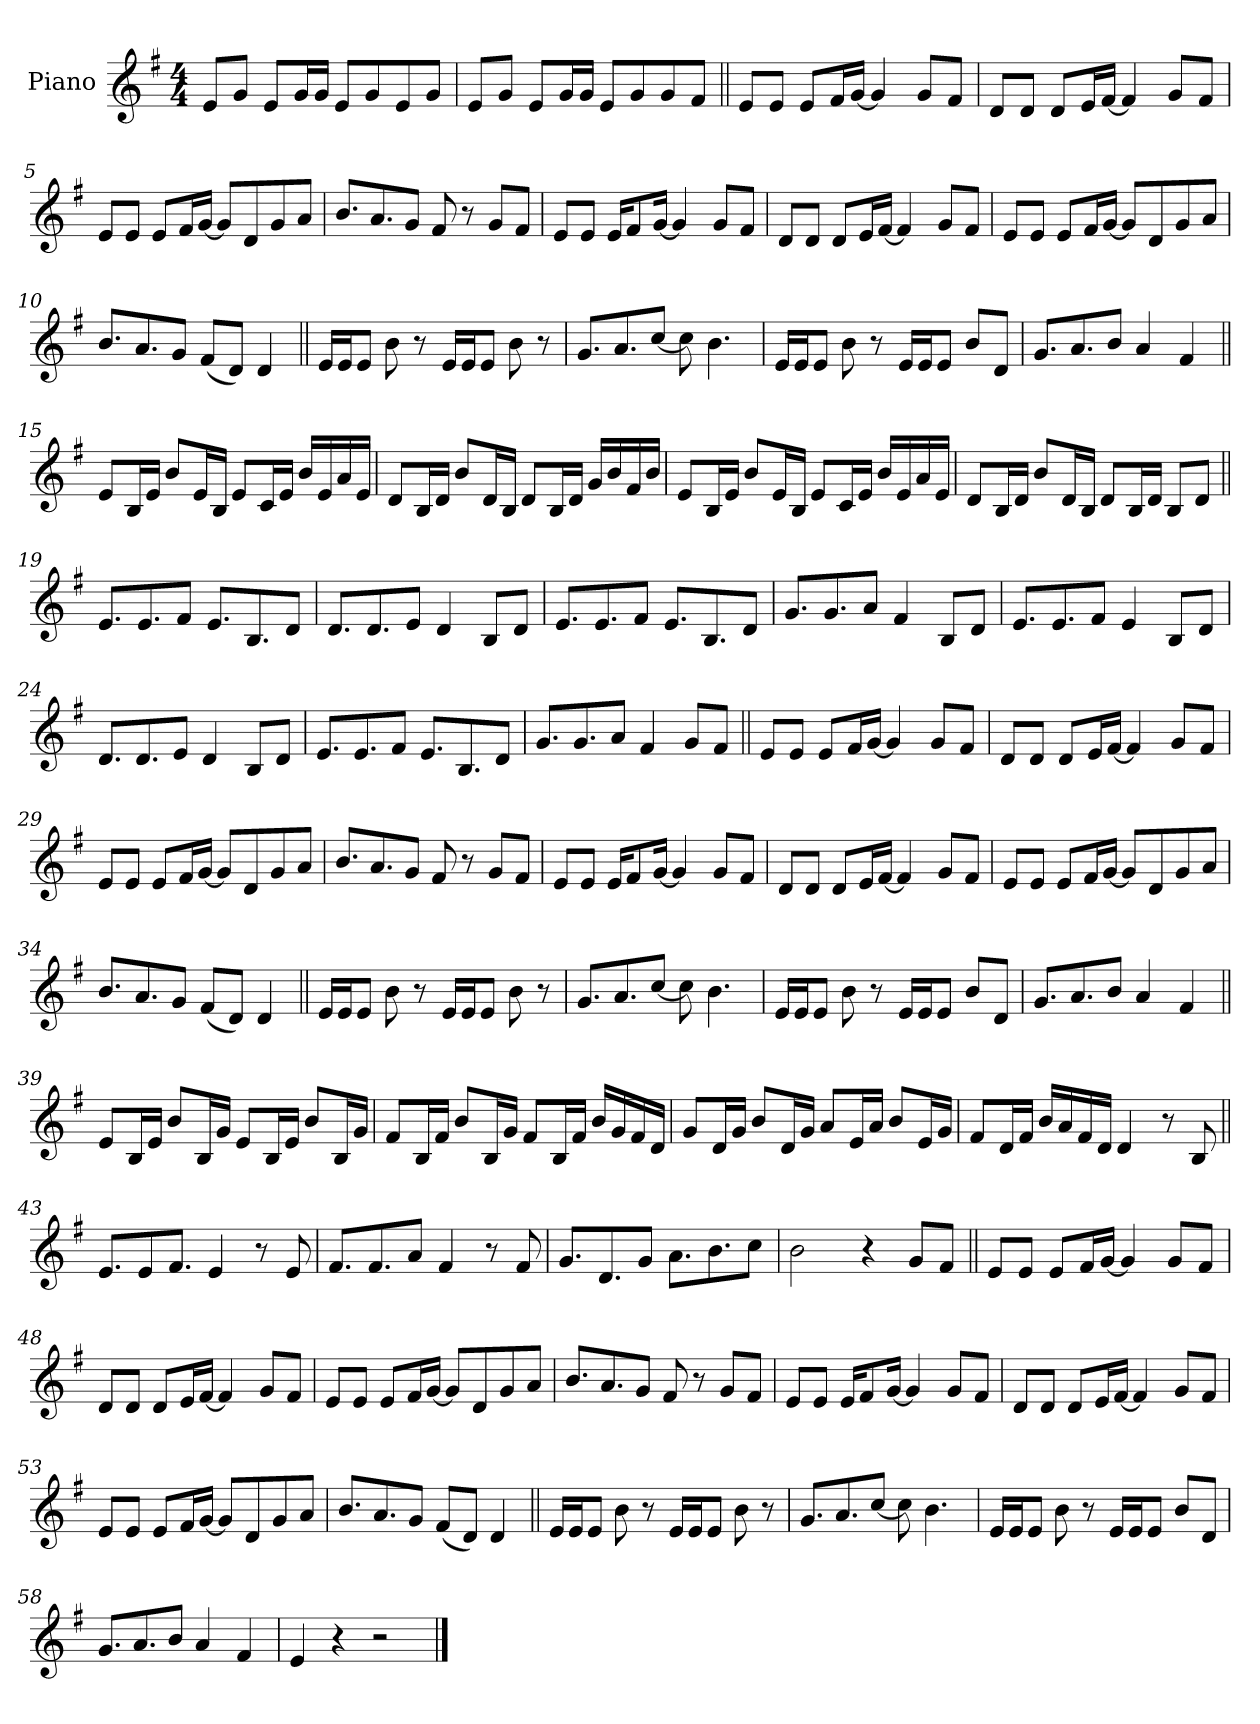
**kern
*part1
*staff1
*I"Piano
*I'Pno.
*clefG2
*k[f#]
*M4/4
*MM84
=1
8e!L
8g!J
8e!L
16g!L
16g!JJ
8e!L
8g!
8e!
8g!J
=2
8e!L
8g!J
8e!L
16g!L
16g!JJ
8e!L
8g!
8g
8f#J
=3||
8eL
8eJ
8eL
16f#L
[16gJJ
4g]
8gL
8f#J
=4
8dL
8dJ
8dL
16eL
[16f#JJ
4f#]
8gL
8f#J
=5
8eL
8eJ
8eL
16f#L
[16gJJ
8gL]
8d
8g
8aJ
=6
8.bL
8.a
8gJ
8f#
8r
8gL
8f#J
=7
8eL
8eJ
16eKL
8f#
[16gJk
4g]
8gL
8f#J
=8
8dL
8dJ
8dL
16eL
[16f#JJ
4f#]
8gL
8f#J
=9
8eL
8eJ
8eL
16f#L
[16gJJ
8gL]
8d
8g
8aJ
=10
8.bL
8.a
8gJ
(8f#L
8dJ)
4d
=11||
16eLL
16e!J
8e!J
8b
8r
16e!LL
16e!J
8e!J
8b
8r
=12
8.gL
8.a
[8ccJ
8cc]
4.b
=13
16e!LL
16e!J
8e!J
8b
8r
16e!LL
16e!J
8e!J
8bL
8dJ
=14
8.gL
8.a
8bJ
4a
4f#
=15||
8eL
16B!L
16e!JJ
8b!L
16e!L
16B!JJ
8e!L
16c!L
16e!JJ
16b!LL
16e!
16a!
16e!JJ
=16
8d!L
16B!L
16d!JJ
8b!L
16d!L
16B!JJ
8d!L
16B!L
16d!JJ
16g!LL
16b!
16f#!
16b!JJ
=17
8e!L
16B!L
16e!JJ
8b!L
16e!L
16B!JJ
8e!L
16c!L
16e!JJ
16b!LL
16e!
16a!
16e!JJ
=18
8d!L
16B!L
16d!JJ
8b!L
16d!L
16B!JJ
8d!L
16B!L
16d!JJ
8BL
8dJ
=19||
8.eL
8.e
8f#J
8.eL
8.B
8dJ
=20
8.dL
8.d
8eJ
4d
8BL
8dJ
=21
8.eL
8.e
8f#J
8.eL
8.B
8dJ
=22
8.gL
8.g
8aJ
4f#
8BL
8dJ
=23
8.eL
8.e
8f#J
4e
8BL
8dJ
=24
8.dL
8.d
8eJ
4d
8BL
8dJ
=25
8.eL
8.e
8f#J
8.eL
8.B
8dJ
=26
8.gL
8.g
8aJ
4f#
8gL
8f#J
=27||
8eL
8eJ
8eL
16f#L
[16gJJ
4g]
8gL
8f#J
=28
8dL
8dJ
8dL
16eL
[16f#JJ
4f#]
8gL
8f#J
=29
8eL
8eJ
8eL
16f#L
[16gJJ
8gL]
8d
8g
8aJ
=30
8.bL
8.a
8gJ
8f#
8r
8gL
8f#J
=31
8eL
8eJ
16eKL
8f#
[16gJk
4g]
8gL
8f#J
=32
8dL
8dJ
8dL
16eL
[16f#JJ
4f#]
8gL
8f#J
=33
8eL
8eJ
8eL
16f#L
[16gJJ
8gL]
8d
8g
8aJ
=34
8.bL
8.a
8gJ
(8f#L
8dJ)
4d
=35||
16eLL
16e!J
8e!J
8b
8r
16e!LL
16e!J
8e!J
8b
8r
=36
8.gL
8.a
[8ccJ
8cc]
4.b
=37
16e!LL
16e!J
8e!J
8b
8r
16e!LL
16e!J
8e!J
8bL
8dJ
=38
8.gL
8.a
8bJ
4a
4f#
=39||
8eL
16B!L
16e!JJ
8b!L
16B!L
16g!JJ
8e!L
16B!L
16e!JJ
8b!L
16B!L
16g!JJ
=40
8f#!L
16B!L
16f#!JJ
8b!L
16B!L
16g!JJ
8f#!L
16B!L
16f#!JJ
16b!LL
16g!
16f#!
16d!JJ
=41
8g!L
16d!L
16g!JJ
8b!L
16d!L
16g!JJ
8a!L
16e!L
16a!JJ
8b!L
16e!L
16g!JJ
=42
8f#!L
16d!L
16f#!JJ
16b!LL
16a!
16f#!
16d!JJ
4d!
8r
8B
=43||
8.eL
8e
8.f#J
4e
8r
8e
=44
8.f#L
8.f#
8aJ
4f#
8r
8f#
=45
8.gL
8.d
8gJ
8.aL
8.b
8ccJ
=46
2b
4r
8gL
8f#J
=47||
8eL
8eJ
8eL
16f#L
[16gJJ
4g]
8gL
8f#J
=48
8dL
8dJ
8dL
16eL
[16f#JJ
4f#]
8gL
8f#J
=49
8eL
8eJ
8eL
16f#L
[16gJJ
8gL]
8d
8g
8aJ
=50
8.bL
8.a
8gJ
8f#
8r
8gL
8f#J
=51
8eL
8eJ
16eKL
8f#
[16gJk
4g]
8gL
8f#J
=52
8dL
8dJ
8dL
16eL
[16f#JJ
4f#]
8gL
8f#J
=53
8eL
8eJ
8eL
16f#L
[16gJJ
8gL]
8d
8g
8aJ
=54
8.bL
8.a
8gJ
(8f#L
8dJ)
4d
=55||
16eLL
16e!J
8e!J
8b
8r
16e!LL
16e!J
8e!J
8b
8r
=56
8.gL
8.a
[8ccJ
8cc]
4.b
=57
16e!LL
16e!J
8e!J
8b
8r
16e!LL
16e!J
8e!J
8bL
8dJ
=58
8.gL
8.a
8bJ
4a
4f#
=59
4e
4r
2r
==
*-
